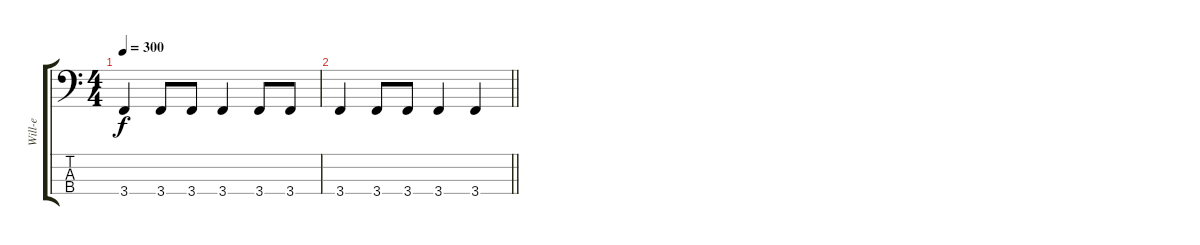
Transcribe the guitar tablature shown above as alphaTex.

\track ("Will-e" "Will-e") {instrument electricbasspick}
\staff {score tabs}
\tuning (F2 C2 G1 D1) {hide}
\ts (4 4)
\tempo 300
\clef f4
\ks c
3.4{t}.4{dy f} 3.4.8 3.4.8 3.4.4 3.4.8 3.4.8 |
\barLineRight lightlight
3.4.4 3.4.8 3.4.8 3.4.4 3.4.4
